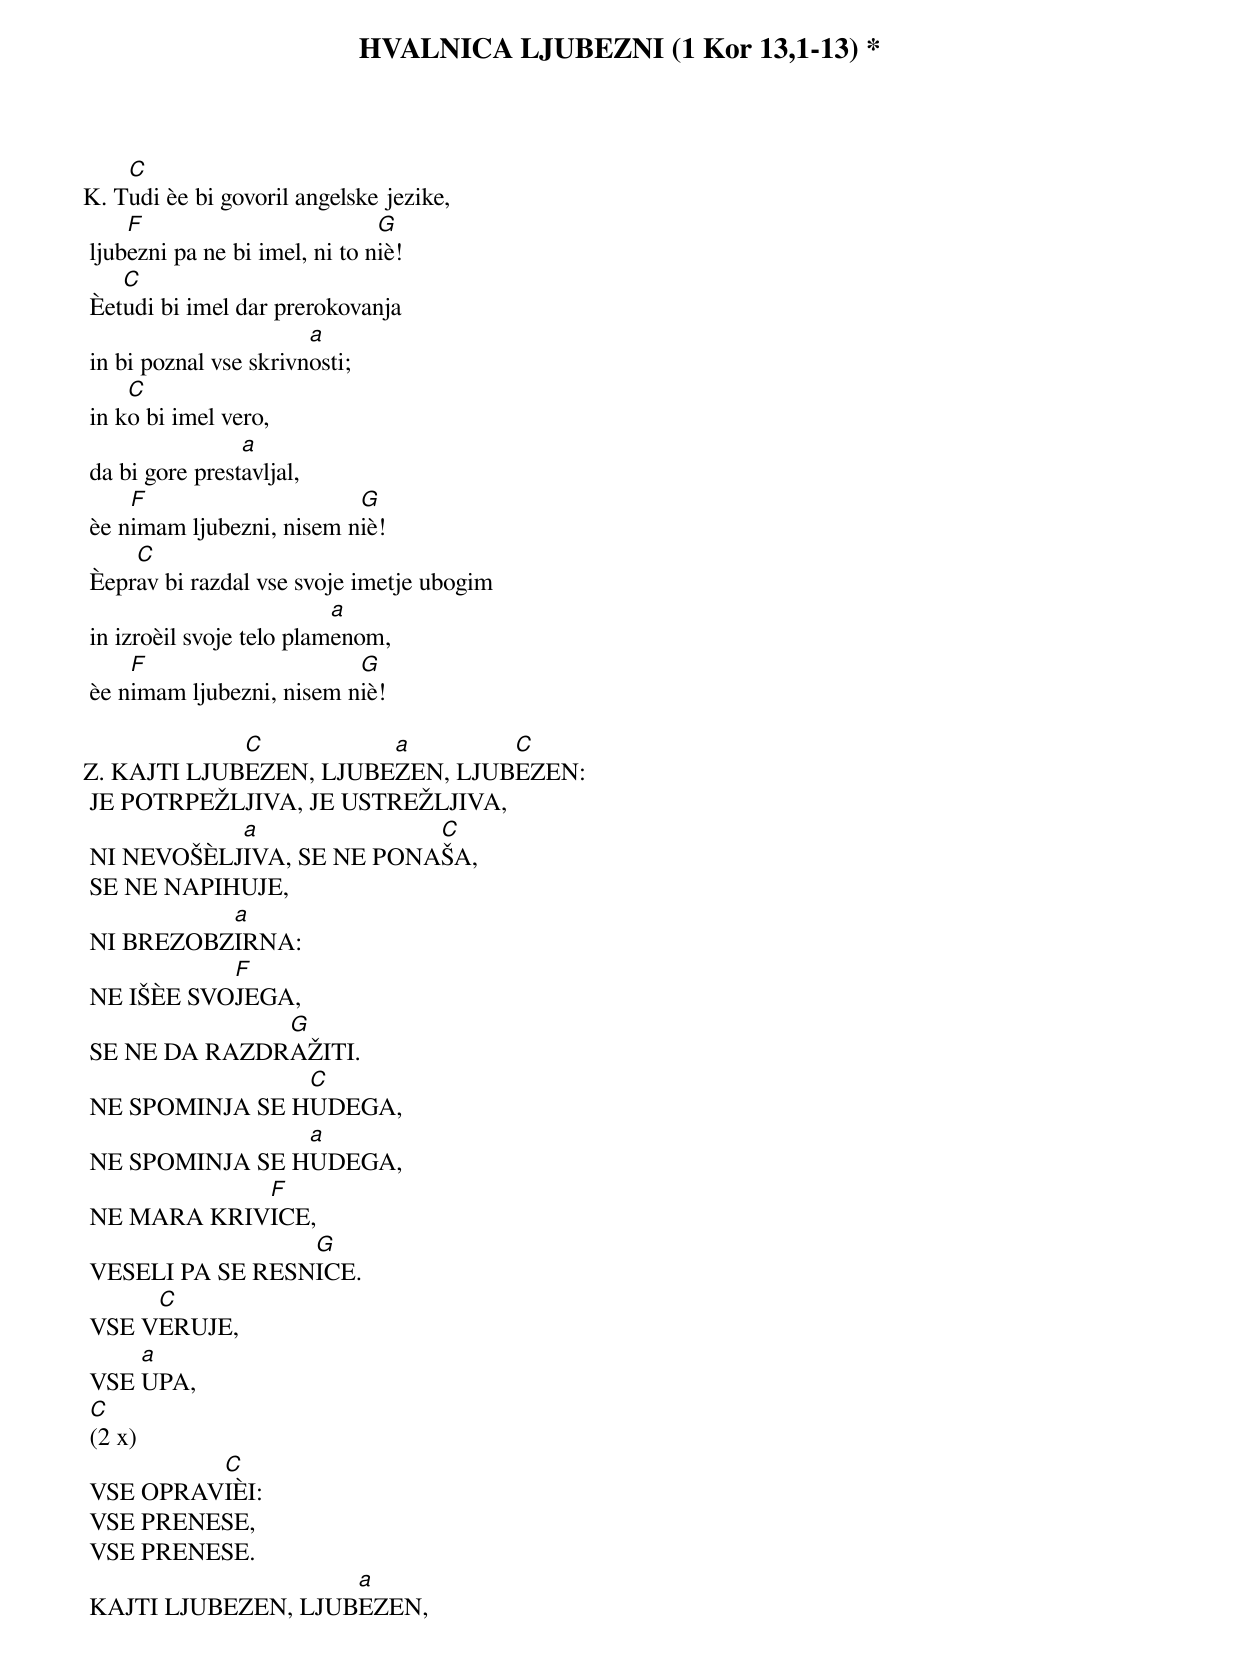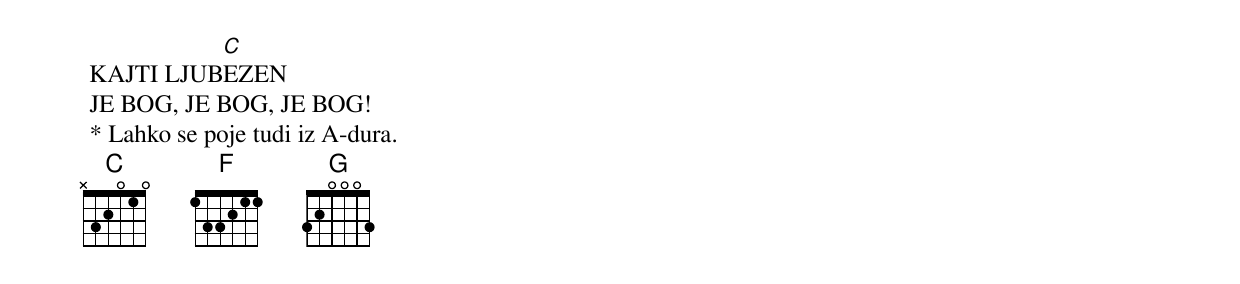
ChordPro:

{title: HVALNICA LJUBEZNI (1 Kor 13,1-13) *}

K.	T[C]udi èe bi govoril angelske jezike,
	ljub[F]ezni pa ne bi imel, ni to n[G]iè!
	Èet[C]udi bi imel dar prerokovanja
	in bi poznal vse skrivn[a]osti;
	in k[C]o bi imel vero,
	da bi gore prest[a]avljal,
	èe n[F]imam ljubezni, nisem n[G]iè!
	Èepr[C]av bi razdal vse svoje imetje ubogim
	in izroèil svoje telo plam[a]enom,
	èe n[F]imam ljubezni, nisem n[G]iè!

Z.	KAJTI LJUB[C]EZEN, LJUBE[a]ZEN, LJUB[C]EZEN:
	JE POTRPEŽLJIVA, JE USTREŽLJIVA,
	NI NEVOŠÈLJ[a]IVA, SE NE PONA[C]ŠA,
	SE NE NAPIHUJE,
	NI BREZOBZ[a]IRNA:
	NE IŠÈE SVO[F]JEGA,
	SE NE DA RAZDR[G]AŽITI.
	NE SPOMINJA SE H[C]UDEGA,
	NE SPOMINJA SE H[a]UDEGA,
	NE MARA KRIV[F]ICE,
	VESELI PA SE RESN[G]ICE.
	VSE V[C]ERUJE,
	VSE [a]UPA,
	[C](2 x)
	VSE OPRAV[C]IÈI:
	VSE PRENESE,
	VSE PRENESE.
	KAJTI LJUBEZEN, LJUB[a]EZEN,
	KAJTI LJUB[C]EZEN
	JE BOG, JE BOG, JE BOG!
	* Lahko se poje tudi iz A-dura.
